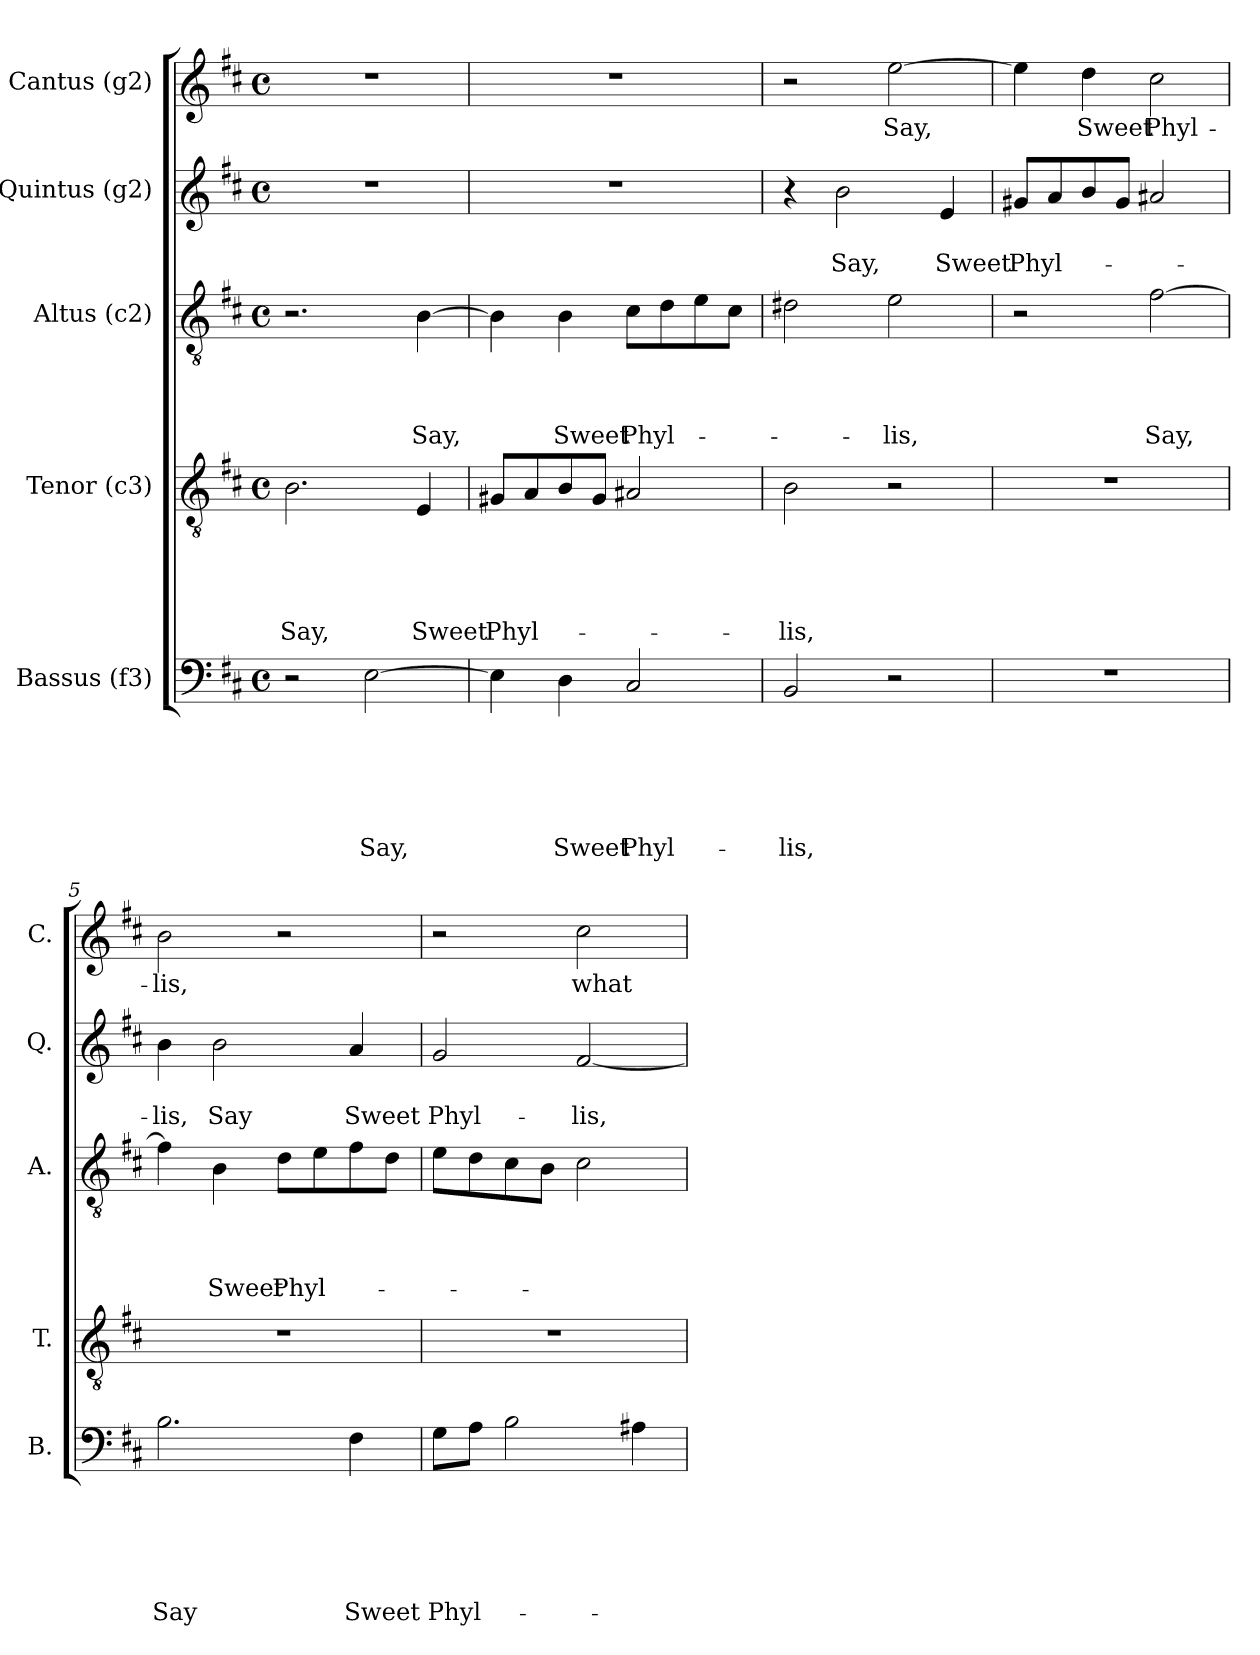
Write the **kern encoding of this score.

**kern	**text	**text	**text	**text	**text	**text	**kern	**text	**text	**text	**text	**text	**kern	**text	**text	**text	**text	**kern	**text	**text	**kern	**text
*part5	*part5	*part5	*part5	*part5	*part5	*part5	*part4	*part4	*part4	*part4	*part4	*part4	*part3	*part3	*part3	*part3	*part3	*part2	*part2	*part2	*part1	*part1
*staff5	*staff5	*staff5	*staff5	*staff5	*staff5	*staff5	*staff4	*staff4	*staff4	*staff4	*staff4	*staff4	*staff3	*staff3	*staff3	*staff3	*staff3	*staff2	*staff2	*staff2	*staff1	*staff1
*I"Bassus (f3)	*	*	*	*	*	*	*I"Tenor (c3)	*	*	*	*	*	*I"Altus (c2)	*	*	*	*	*I"Quintus (g2)	*	*	*I"Cantus (g2)	*
*I'B.	*	*	*	*	*	*	*I'T.	*	*	*	*	*	*I'A.	*	*	*	*	*I'Q.	*	*	*I'C.	*
*clefF4	*	*	*	*	*	*	*clefGv2	*	*	*	*	*	*clefGv2	*	*	*	*	*clefG2	*	*	*clefG2	*
*k[f#c#]	*	*	*	*	*	*	*k[f#c#]	*	*	*	*	*	*k[f#c#]	*	*	*	*	*k[f#c#]	*	*	*k[f#c#]	*
*D:	*	*	*	*	*	*	*D:	*	*	*	*	*	*D:	*	*	*	*	*D:	*	*	*D:	*
*M4/4	*	*	*	*	*	*	*M4/4	*	*	*	*	*	*M4/4	*	*	*	*	*M4/4	*	*	*M4/4	*
*met(c)	*	*	*	*	*	*	*met(c)	*	*	*	*	*	*met(c)	*	*	*	*	*met(c)	*	*	*met(c)	*
=1	=1	=1	=1	=1	=1	=1	=1	=1	=1	=1	=1	=1	=1	=1	=1	=1	=1	=1	=1	=1	=1	=1
!	!	!	!	!	!	!	!	!	!	!	!	!LO:LY:b	!	!	!	!	!	!	!	!	!	!
2r	.	.	.	.	.	.	2.B\	.	.	.	.	Say,	2.r	.	.	.	.	1r	.	.	1r	.
!	!	!	!	!	!	!LO:LY:b	!	!	!	!	!	!	!	!	!	!	!	!	!	!	!	!
[>2E\	.	.	.	.	.	Say,	.	.	.	.	.	.	.	.	.	.	.	.	.	.	.	.
!	!	!	!	!	!	!	!	!	!	!	!	!LO:LY:b	!	!	!	!	!LO:LY:b	!	!	!	!	!
.	.	.	.	.	.	.	4E/	.	.	.	.	Sweet	[>4B\	.	.	.	Say,	.	.	.	.	.
=2	=2	=2	=2	=2	=2	=2	=2	=2	=2	=2	=2	=2	=2	=2	=2	=2	=2	=2	=2	=2	=2	=2
!	!	!	!	!	!	!	!	!	!	!	!	!LO:LY:b	!	!	!	!	!	!	!	!	!	!
4E\]	.	.	.	.	.	.	8G#X/L	.	.	.	.	Phyl-	4B\]	.	.	.	.	1r	.	.	1r	.
.	.	.	.	.	.	.	8A/	.	.	.	.	.	.	.	.	.	.	.	.	.	.	.
!	!	!	!	!	!	!LO:LY:b	!	!	!	!	!	!	!	!	!	!	!LO:LY:b	!	!	!	!	!
4D\	.	.	.	.	.	Sweet	8B/	.	.	.	.	.	4B\	.	.	.	Sweet	.	.	.	.	.
.	.	.	.	.	.	.	8G#/J	.	.	.	.	.	.	.	.	.	.	.	.	.	.	.
!	!	!	!	!	!	!LO:LY:b	!	!	!	!	!	!	!	!	!	!	!LO:LY:b	!	!	!	!	!
2C#/	.	.	.	.	.	Phyl-	2A#X/	.	.	.	.	.	8c#\L	.	.	.	Phyl-	.	.	.	.	.
.	.	.	.	.	.	.	.	.	.	.	.	.	8d\	.	.	.	.	.	.	.	.	.
.	.	.	.	.	.	.	.	.	.	.	.	.	8e\	.	.	.	.	.	.	.	.	.
.	.	.	.	.	.	.	.	.	.	.	.	.	8c#\J	.	.	.	.	.	.	.	.	.
=3	=3	=3	=3	=3	=3	=3	=3	=3	=3	=3	=3	=3	=3	=3	=3	=3	=3	=3	=3	=3	=3	=3
!	!	!	!	!	!	!LO:LY:b	!	!	!	!	!	!LO:LY:b	!	!	!	!	!	!	!	!	!	!
2BB/	.	.	.	.	.	-lis,	2B\	.	.	.	.	-lis,	2d#X\	.	.	.	.	4r	.	.	2r	.
!	!	!	!	!	!	!	!	!	!	!	!	!	!	!	!	!	!	!	!	!LO:LY:b	!	!
.	.	.	.	.	.	.	.	.	.	.	.	.	.	.	.	.	.	2b\	.	Say,	.	.
!	!	!	!	!	!	!	!	!	!	!	!	!	!	!	!	!	!LO:LY:b	!	!	!	!	!LO:LY:b
2r	.	.	.	.	.	.	2r	.	.	.	.	.	2e\	.	.	.	-lis,	.	.	.	[>2ee\	Say,
!	!	!	!	!	!	!	!	!	!	!	!	!	!	!	!	!	!	!	!	!LO:LY:b	!	!
.	.	.	.	.	.	.	.	.	.	.	.	.	.	.	.	.	.	4e/	.	Sweet	.	.
=4	=4	=4	=4	=4	=4	=4	=4	=4	=4	=4	=4	=4	=4	=4	=4	=4	=4	=4	=4	=4	=4	=4
!	!	!	!	!	!	!	!	!	!	!	!	!	!	!	!	!	!	!	!	!LO:LY:b	!	!
1r	.	.	.	.	.	.	1r	.	.	.	.	.	2r	.	.	.	.	8g#X/L	.	Phyl-	4ee\]	.
.	.	.	.	.	.	.	.	.	.	.	.	.	.	.	.	.	.	8a/	.	.	.	.
!	!	!	!	!	!	!	!	!	!	!	!	!	!	!	!	!	!	!	!	!	!	!LO:LY:b
.	.	.	.	.	.	.	.	.	.	.	.	.	.	.	.	.	.	8b/	.	.	4dd\	Sweet
.	.	.	.	.	.	.	.	.	.	.	.	.	.	.	.	.	.	8g#/J	.	.	.	.
!	!	!	!	!	!	!	!	!	!	!	!	!	!	!	!	!	!LO:LY:b	!	!	!	!	!LO:LY:b
.	.	.	.	.	.	.	.	.	.	.	.	.	[>2f#\	.	.	.	Say,	2a#X/	.	.	2cc#\	Phyl-
=5	=5	=5	=5	=5	=5	=5	=5	=5	=5	=5	=5	=5	=5	=5	=5	=5	=5	=5	=5	=5	=5	=5
!	!	!	!	!	!	!LO:LY:b	!	!	!	!	!	!	!	!	!	!	!	!	!	!LO:LY:b	!	!LO:LY:b
2.B\	.	.	.	.	.	Say	1r	.	.	.	.	.	4f#\]	.	.	.	.	4b\	.	-lis,	2b\	-lis,
!	!	!	!	!	!	!	!	!	!	!	!	!	!	!	!	!	!LO:LY:b	!	!	!LO:LY:b	!	!
.	.	.	.	.	.	.	.	.	.	.	.	.	4B\	.	.	.	Sweet	2b\	.	Say	.	.
!	!	!	!	!	!	!	!	!	!	!	!	!	!	!	!	!	!LO:LY:b	!	!	!	!	!
.	.	.	.	.	.	.	.	.	.	.	.	.	8d\L	.	.	.	Phyl-	.	.	.	2r	.
.	.	.	.	.	.	.	.	.	.	.	.	.	8e\	.	.	.	.	.	.	.	.	.
!	!	!	!	!	!	!LO:LY:b	!	!	!	!	!	!	!	!	!	!	!	!	!	!LO:LY:b	!	!
4F#\	.	.	.	.	.	Sweet	.	.	.	.	.	.	8f#\	.	.	.	.	4a/	.	Sweet	.	.
.	.	.	.	.	.	.	.	.	.	.	.	.	8d\J	.	.	.	.	.	.	.	.	.
!!LO:LB:g=z
=6	=6	=6	=6	=6	=6	=6	=6	=6	=6	=6	=6	=6	=6	=6	=6	=6	=6	=6	=6	=6	=6	=6
!	!	!	!	!	!	!LO:LY:b	!	!	!	!	!	!	!	!	!	!	!	!	!	!LO:LY:b	!	!
8G\L	.	.	.	.	.	Phyl-	1r	.	.	.	.	.	8e\L	.	.	.	.	2g/	.	Phyl-	2r	.
8A\J	.	.	.	.	.	.	.	.	.	.	.	.	8d\	.	.	.	.	.	.	.	.	.
2B\	.	.	.	.	.	.	.	.	.	.	.	.	8c#\	.	.	.	.	.	.	.	.	.
.	.	.	.	.	.	.	.	.	.	.	.	.	8B\J	.	.	.	.	.	.	.	.	.
!	!	!	!	!	!	!	!	!	!	!	!	!	!	!	!	!	!	!	!	!LO:LY:b	!	!LO:LY:b
.	.	.	.	.	.	.	.	.	.	.	.	.	2c#\	.	.	.	.	[<2f#/	.	-lis,	2cc#\	what
4A#X\	.	.	.	.	.	.	.	.	.	.	.	.	.	.	.	.	.	.	.	.	.	.
=	=	=	=	=	=	=	=	=	=	=	=	=	=	=	=	=	=	=	=	=	=	=
*-	*-	*-	*-	*-	*-	*-	*-	*-	*-	*-	*-	*-	*-	*-	*-	*-	*-	*-	*-	*-	*-	*-
